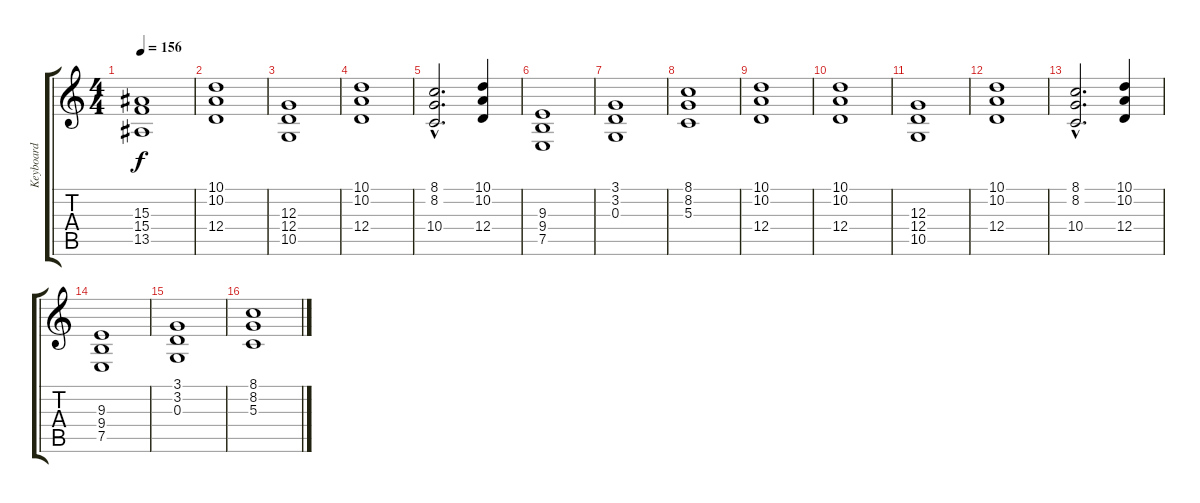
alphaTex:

\track (" Keyboard" " Keyboard") {instrument stringensemble1}
\staff {score tabs}
\tuning (E4 B3 G3 D3 A2 E2) {hide}
\ts (4 4)
\tempo 156
\clef g2
\ks c
(15.3 15.4 13.5).1{dy f} |
(10.1 10.2 12.4).1 |
(12.3 12.4 10.5).1 |
(10.1 10.2 12.4).1 |
(8.1{hac} 8.2{hac} 10.4{hac}).2{d} (10.1 10.2 12.4).4 |
(9.3 9.4 7.5).1 |
(3.1 3.2 0.3).1 |
(8.1 8.2 5.3).1 |
(10.1 10.2 12.4).1 |
(10.1 10.2 12.4).1 |
(12.3 12.4 10.5).1 |
(10.1 10.2 12.4).1 |
(8.1{hac} 8.2{hac} 10.4{hac}).2{d} (10.1 10.2 12.4).4 |
(9.3 9.4 7.5).1 |
(3.1 3.2 0.3).1 |
(8.1 8.2 5.3).1
